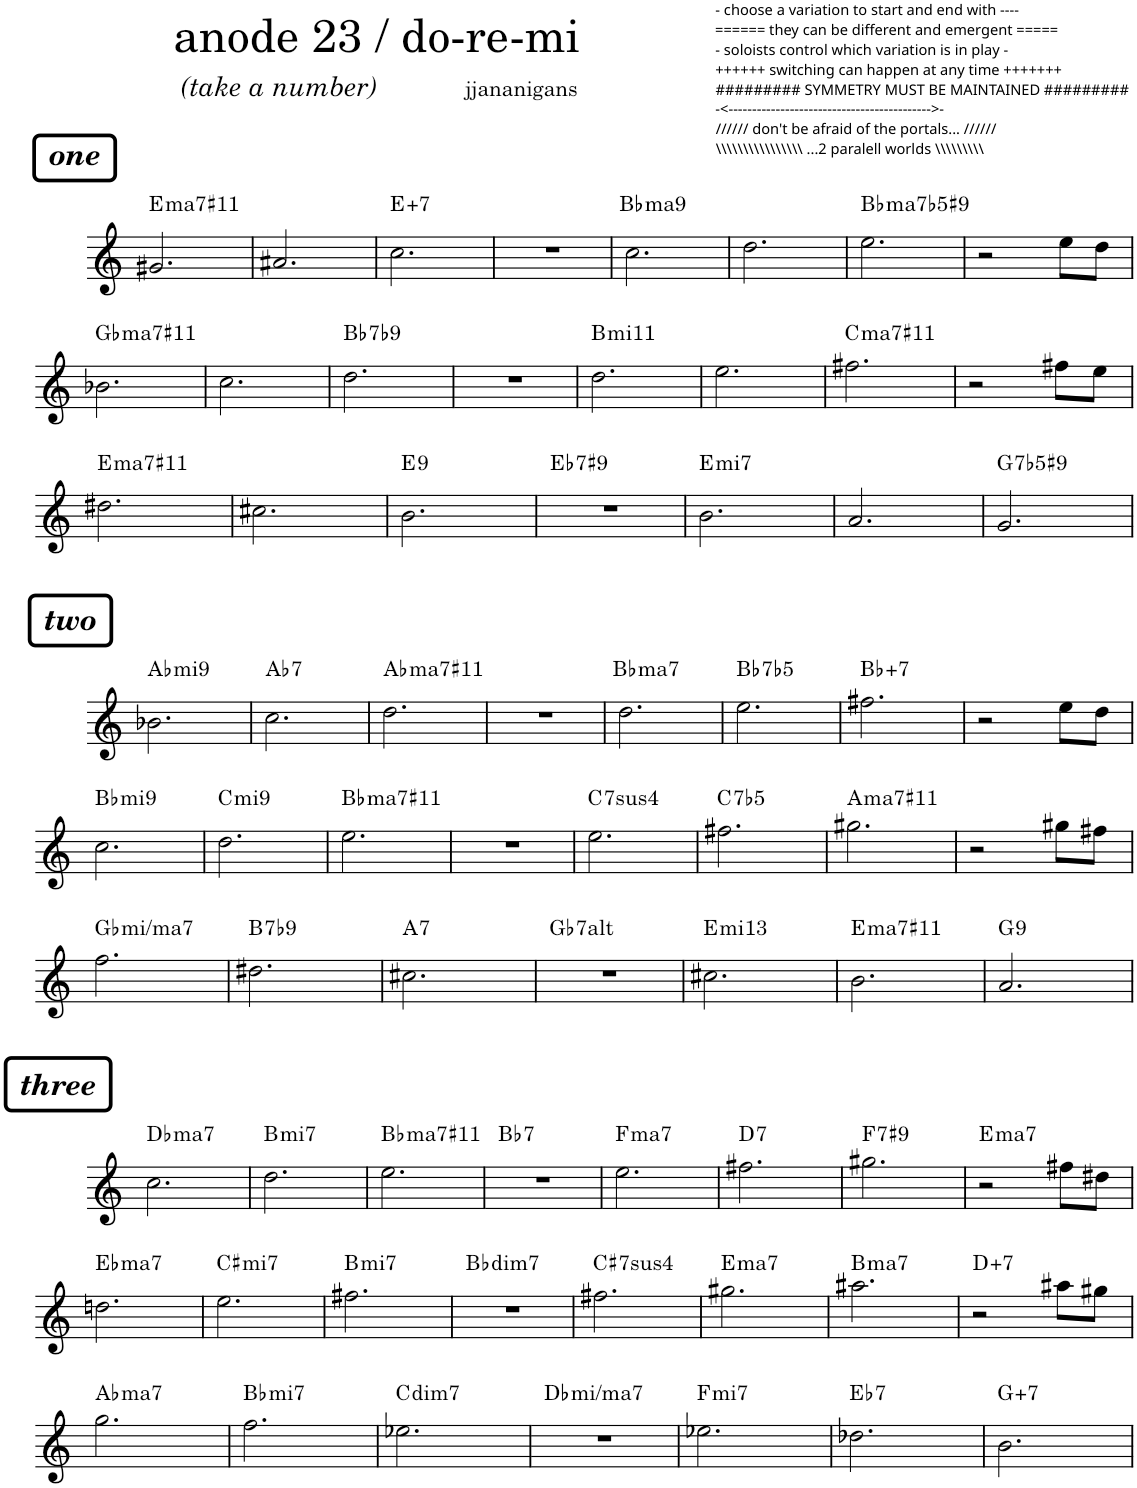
**kern	**harte
*part1	*part1
*staff1	*
*I"Piano	*
*I'Pno.	*
*clefG2	*
*k[]	*
*M3/4	*
!!LO:REH:place=s1:a:Bi:rj:fs=14:t=one
=1	=1
!	!LO:H:kt=ma7
2.g#X/	E:maj7(#11)
=2	=2
!LO:TX:a:t=- choose a variation to start and end with ----	!
!LO:TX:a:t======= they can be different and emergent =====	!
!LO:TX:a:t=- soloists control which variation is in play -	!
!LO:TX:a:t=++++++ switching can happen at any time +++++++	!
!LO:TX:a:t=######### SYMMETRY MUST BE MAINTAINED #########	!
!LO:TX:a:t=-<------------------------------------------->-	!
!LO:TX:a:t=////// don't be afraid of the portals... //////	!
!LO:TX:a:t=\\\\\\\\\\\\\\\\ ...2 paralell worlds \\\\\\\\\	!
2.a#X/	.
=3	=3
!	!LO:H:kt=7
2.cc\	E:aug(b7)
=4	=4
2.r	.
=5	=5
!	!LO:H:kt=ma9
2.cc\	Bb:maj9
=6	=6
2.dd\	.
=7	=7
!	!LO:H:kt=ma7
2.ee\	Bb:(3,b5,7,#9)
=8	=8
2r	.
8ee\L	.
8dd\J	.
!!LO:LB:g=z
=9	=9
!	!LO:H:kt=ma7
2.b-X\	Gb:maj7(#11)
=10	=10
2.cc\	.
=11	=11
!	!LO:H:kt=7
2.dd\	Bb:7(b9)
=12	=12
2.r	.
=13	=13
!	!LO:H:kt=mi11
2.dd\	B:min9(11)
=14	=14
2.ee\	.
=15	=15
!	!LO:H:kt=ma7
2.ff#X\	C:maj7(#11)
=16	=16
2r	.
8ff#X\L	.
8ee\J	.
!!LO:LB:g=z
=17	=17
!	!LO:H:kt=ma7
2.dd#X\	E:maj7(#11)
=18	=18
2.cc#X\	.
=19	=19
!	!LO:H:kt=9
2.b\	E:9
=20	=20
!	!LO:H:kt=7
2.r	Eb:7(#9)
=21	=21
!	!LO:H:kt=mi7
2.b\	E:min7
=22	=22
2.a/	.
=23	=23
!	!LO:H:kt=7
2.g/	G:(3,b5,b7,#9)
!!LO:LB:g=z
!!LO:REH:place=s1:a:Bi:rj:fs=14:t=two
=24	=24
!	!LO:H:kt=mi9
2.b-X\	Ab:min9
=25	=25
!	!LO:H:kt=7
2.cc\	Ab:7
=26	=26
!	!LO:H:kt=ma7
2.dd\	Ab:maj7(#11)
=27	=27
2.r	.
=28	=28
!	!LO:H:kt=ma7
2.dd\	Bb:maj7
=29	=29
!	!LO:H:kt=7
2.ee\	Bb:(3,b5,b7)
=30	=30
!	!LO:H:kt=7
2.ff#X\	Bb:aug(b7)
=31	=31
2r	.
8ee\L	.
8dd\J	.
!!LO:LB:g=z
=32	=32
!	!LO:H:kt=mi9
2.cc\	Bb:min9
=33	=33
!	!LO:H:kt=mi9
2.dd\	C:min9
=34	=34
!	!LO:H:kt=ma7
2.ee\	Bb:maj7(#11)
=35	=35
2.r	.
=36	=36
!	!LO:H:kt=74
2.ee\	C:sus4(7)
=37	=37
!	!LO:H:kt=7
2.ff#X\	C:(3,b5,b7)
=38	=38
!	!LO:H:kt=ma7
2.gg#X\	A:maj7(#11)
=39	=39
2r	.
8gg#X\L	.
8ff#X\J	.
!!LO:LB:g=z
=40	=40
!	!LO:H:kt=mima7
2.ff\	Gb:minmaj7
=41	=41
!	!LO:H:kt=7
2.dd#X\	B:7(b9)
=42	=42
!	!LO:H:kt=7
2.cc#X\	A:7
=43	=43
!	!LO:H:kt=7
2.r	Gb:(3,b5,#5,b7,b9,#9)
=44	=44
!	!LO:H:kt=mi13
2.cc#X\	E:min9(11,13)
=45	=45
!	!LO:H:kt=ma7
2.b\	E:maj7(#11)
=46	=46
!	!LO:H:kt=9
2.a/	G:9
!!LO:LB:g=z
!!LO:REH:place=s1:a:Bi:rj:fs=14:t=three
=47	=47
!	!LO:H:kt=ma7
2.cc\	Db:maj7
=48	=48
!	!LO:H:kt=mi7
2.dd\	B:min7
=49	=49
!	!LO:H:kt=ma7
2.ee\	Bb:maj7(#11)
=50	=50
!	!LO:H:kt=7
2.r	Bb:7
=51	=51
!	!LO:H:kt=ma7
2.ee\	F:maj7
=52	=52
!	!LO:H:kt=7
2.ff#X\	D:7
=53	=53
!	!LO:H:kt=7
2.gg#X\	F:7(#9)
=54	=54
!	!LO:H:kt=ma7
2r	E:maj7
8ff#X\L	.
8dd#X\J	.
!!LO:LB:g=z
=55	=55
!	!LO:H:kt=ma7
2.ddn\	Eb:maj7
=56	=56
!	!LO:H:kt=mi7
2.ee\	C#:min7
=57	=57
!	!LO:H:kt=mi7
2.ff#X\	B:min7
=58	=58
!	!LO:H:kt=dim7
2.r	Bb:dim7
=59	=59
!	!LO:H:kt=74
2.ff#X\	C#:sus4(7)
=60	=60
!	!LO:H:kt=ma7
2.gg#X\	E:maj7
=61	=61
!	!LO:H:kt=ma7
2.aa#X\	B:maj7
=62	=62
!	!LO:H:kt=7
2r	D:aug(b7)
8aa#X\L	.
8gg#X\J	.
!!LO:LB:g=z
=63	=63
!	!LO:H:kt=ma7
2.gg\	Ab:maj7
=64	=64
!	!LO:H:kt=mi7
2.ff\	Bb:min7
=65	=65
!	!LO:H:kt=dim7
2.ee-X\	C:dim7
=66	=66
!	!LO:H:kt=mima7
2.r	Db:minmaj7
=67	=67
!	!LO:H:kt=mi7
2.ee-X\	F:min7
=68	=68
!	!LO:H:kt=7
2.dd-X\	Eb:7
=69	=69
!	!LO:H:kt=7
2.b\	G:aug(b7)
=	=
*-	*-
